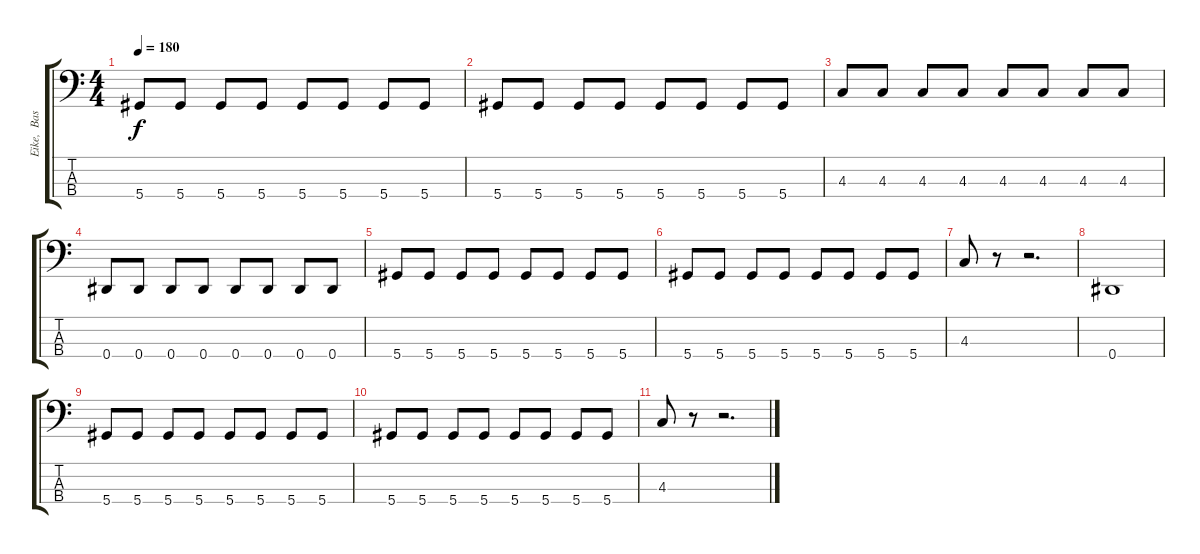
\track ("Eike,  Bass" "Eike,  Bas") {instrument electricbassfinger}
\staff {score tabs}
\tuning (Gb2 Db2 Ab1 Eb1) {hide}
\ts (4 4)
\tempo 180
\clef f4
\ks c
5.4.8{dy f} 5.4.8 5.4.8 5.4.8 5.4.8 5.4.8 5.4.8 5.4.8 |
5.4.8 5.4.8 5.4.8 5.4.8 5.4.8 5.4.8 5.4.8 5.4.8 |
4.3.8 4.3.8 4.3.8 4.3.8 4.3.8 4.3.8 4.3.8 4.3.8 |
0.4.8 0.4.8 0.4.8 0.4.8 0.4.8 0.4.8 0.4.8 0.4.8 |
5.4.8 5.4.8 5.4.8 5.4.8 5.4.8 5.4.8 5.4.8 5.4.8 |
5.4.8 5.4.8 5.4.8 5.4.8 5.4.8 5.4.8 5.4.8 5.4.8 |
4.3.8 r.8 r.2{d} |
0.4.1 |
5.4.8 5.4.8 5.4.8 5.4.8 5.4.8 5.4.8 5.4.8 5.4.8 |
5.4.8 5.4.8 5.4.8 5.4.8 5.4.8 5.4.8 5.4.8 5.4.8 |
4.3.8 r.8 r.2{d}
